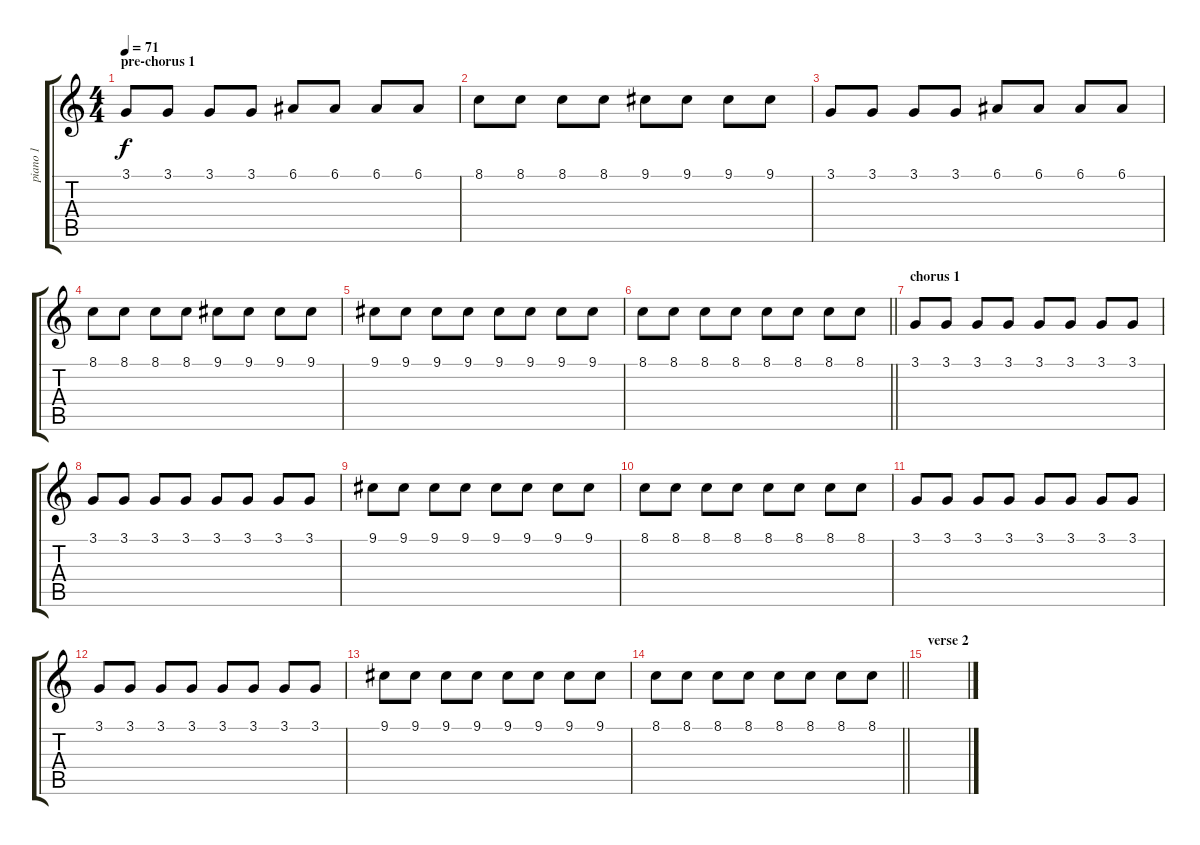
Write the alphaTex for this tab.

\track ("piano 1" "piano 1") {instrument acousticgrandpiano}
\staff {score tabs}
\tuning (E4 B3 G3 D3 A2 E2) {hide}
\ts (4 4)
\section ("" "pre-chorus 1")
\tempo 71
\clef g2
\ks c
3.1.8{dy f} 3.1.8 3.1.8 3.1.8 6.1.8 6.1.8 6.1.8 6.1.8 |
8.1.8 8.1.8 8.1.8 8.1.8 9.1.8 9.1.8 9.1.8 9.1.8 |
3.1.8 3.1.8 3.1.8 3.1.8 6.1.8 6.1.8 6.1.8 6.1.8 |
8.1.8 8.1.8 8.1.8 8.1.8 9.1.8 9.1.8 9.1.8 9.1.8 |
9.1.8 9.1.8 9.1.8 9.1.8 9.1.8 9.1.8 9.1.8 9.1.8 |
\barLineRight lightlight
8.1.8 8.1.8 8.1.8 8.1.8 8.1.8 8.1.8 8.1.8 8.1.8 |
\section ("" "chorus 1")
3.1.8 3.1.8 3.1.8 3.1.8 3.1.8 3.1.8 3.1.8 3.1.8 |
3.1.8 3.1.8 3.1.8 3.1.8 3.1.8 3.1.8 3.1.8 3.1.8 |
9.1.8 9.1.8 9.1.8 9.1.8 9.1.8 9.1.8 9.1.8 9.1.8 |
8.1.8 8.1.8 8.1.8 8.1.8 8.1.8 8.1.8 8.1.8 8.1.8 |
3.1.8 3.1.8 3.1.8 3.1.8 3.1.8 3.1.8 3.1.8 3.1.8 |
3.1.8 3.1.8 3.1.8 3.1.8 3.1.8 3.1.8 3.1.8 3.1.8 |
9.1.8 9.1.8 9.1.8 9.1.8 9.1.8 9.1.8 9.1.8 9.1.8 |
\barLineRight lightlight
8.1.8 8.1.8 8.1.8 8.1.8 8.1.8 8.1.8 8.1.8 8.1.8 |
\section ("" "verse 2")
